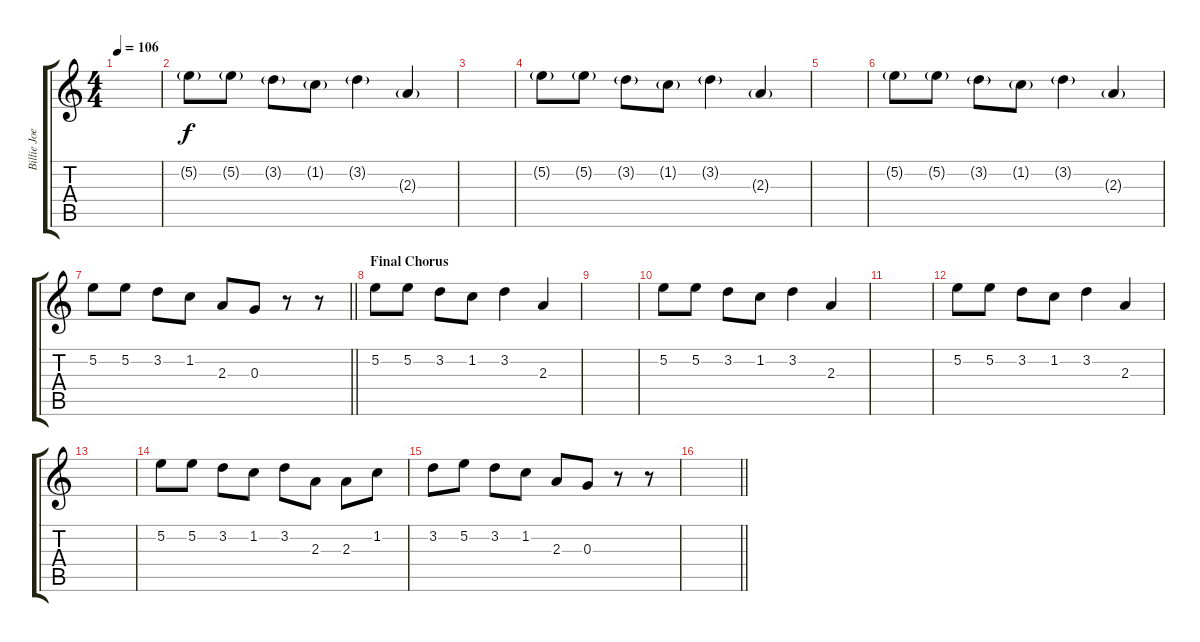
\track ("Billie Joe Armstrong (Vocals)" "Billie Joe") {mute instrument acousticguitarsteel}
\staff {score tabs}
\tuning (E4 B3 G3 D3 A2 E2) {hide}
\ts (4 4)
\tempo 106
\clef g2
\ks c
|
5.2{g}.8 5.2{g}.8 3.2{g}.8 1.2{g}.8 3.2{g}.4 2.3{g}.4 |
|
5.2{g}.8 5.2{g}.8 3.2{g}.8 1.2{g}.8 3.2{g}.4 2.3{g}.4 |
|
5.2{g}.8 5.2{g}.8 3.2{g}.8 1.2{g}.8 3.2{g}.4 2.3{g}.4 |
\barLineRight lightlight
5.2.8{dy f} 5.2.8 3.2.8 1.2.8 2.3.8 0.3.8 r.8 r.8 |
\section ("" "Final Chorus")
5.2.8 5.2.8 3.2.8 1.2.8 3.2.4 2.3.4 |
|
5.2.8 5.2.8 3.2.8 1.2.8 3.2.4 2.3.4 |
|
5.2.8 5.2.8 3.2.8 1.2.8 3.2.4 2.3.4 |
|
5.2.8 5.2.8 3.2.8 1.2.8 3.2.8 2.3.8 2.3.8 1.2.8 |
3.2.8 5.2.8 3.2.8 1.2.8 2.3.8 0.3.8 r.8 r.8 |
\barLineRight lightlight
